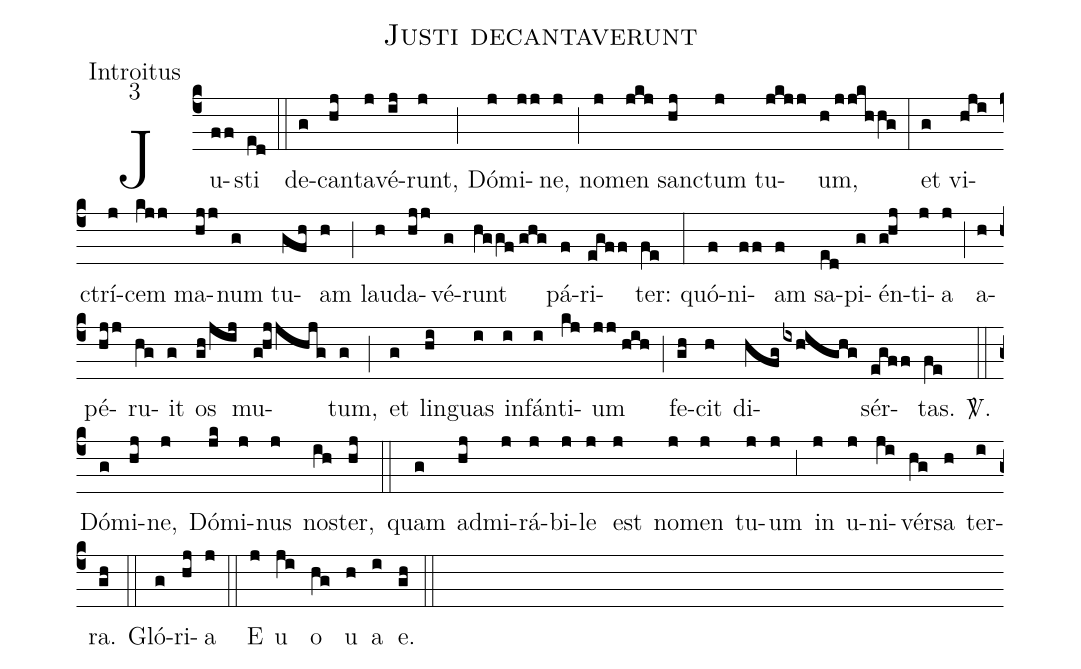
name:Justi decantaverunt;
office-part:Introitus;
mode:3;
%%
(c4) Ju(ff)sti(ed) (::) de(g)can(hj)ta(j)vé(ij)runt,(j) (;) Dó(j)mi(jj)ne,(j) (;) no(j)men(jkj) san(hj)ctum(j) tu(jkjj)um,(h//jjkhhg) (:) et(g) vi(hji)ctrí(j)cem(kjj) ma(hjj)num(g) tu(gfh)am(h) (;) lau(h)da(hjj)vé(g)runt(hggf//ghg) pá(f)ri(egff)ter:(fe) (:) quó(f)ni(ff)am(f) sa(ed)pi(g)én(g!hj)ti(j)a(j) (;) a(h)pé(hjj)ru(hg)it(g) os(gh/jij) mu(g!hjjhjg)tum,(g) (;) et(g) lin(hi)guas(i) in(i)fán(i)ti(kj)um(jj//hih) (;) fe(gh)cit(h) di(hfg/ixhighg)sér(egff)tas.(fe) <sp>V/</sp>.(::) Dó(g)mi(hj)ne,(j) Dó(jk)mi(j)nus(j) no(ih)ster,(hj) (::) quam(g) ad(hj)mi(j)rá(j)bi(j)le(j) est(j) no(j)men(j) tu(j)um(j) (;3) in(j) u(j)ni(ji)vér(hg)sa(h) ter(i)ra.(gh) (::) Gló(g)ri(hj)a(j) (::) E(j) u(ji) o(hg) u(h) a(i) e.(gh) (::)
